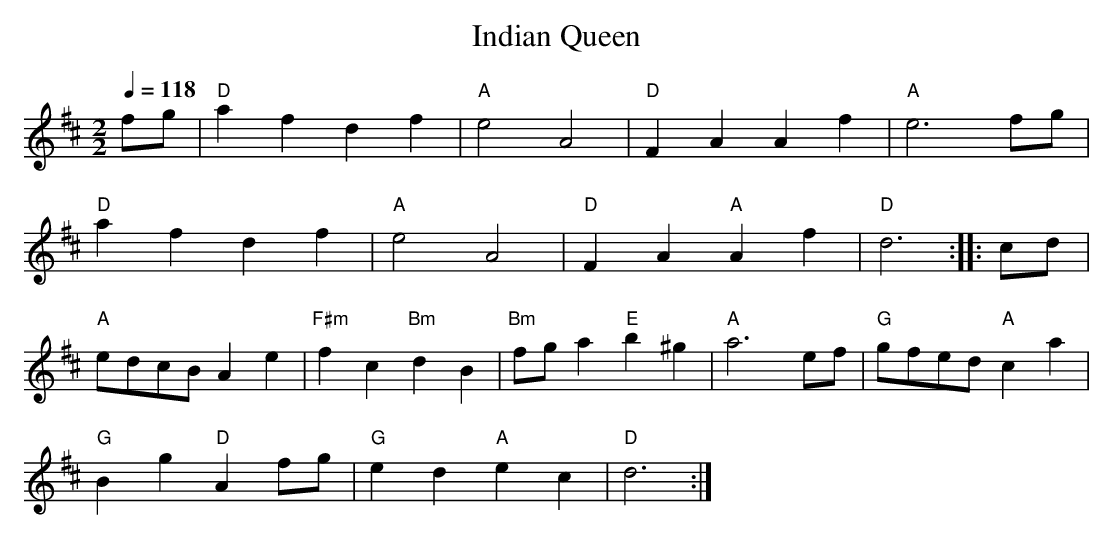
X:1
T:Indian Queen     %Tune name
Q:1/4=118     %Tempo
M:2/2     %Meter
L:1/8     %
K:D
fg | "D"a2 f2 d2 f2 | "A"e4 A4 | "D"F2 A2 A2 f2 | "A"e6 fg |
"D"a2 f2 d2 f2 | "A"e4 A4 | "D"F2 A2 "A"A2 f2 | "D"d6 :: cd |
"A"edcB A2 e2 | "F#m"f2 c2 "Bm"d2 B2 | "Bm"fg a2 "E"b2 ^g2 | "A"a6 ef | "G"gfed "A"c2 a2 |
"G"B2 g2 "D"A2 fg | "G"e2 d2 "A"e2 c2 | "D"d6 :|
